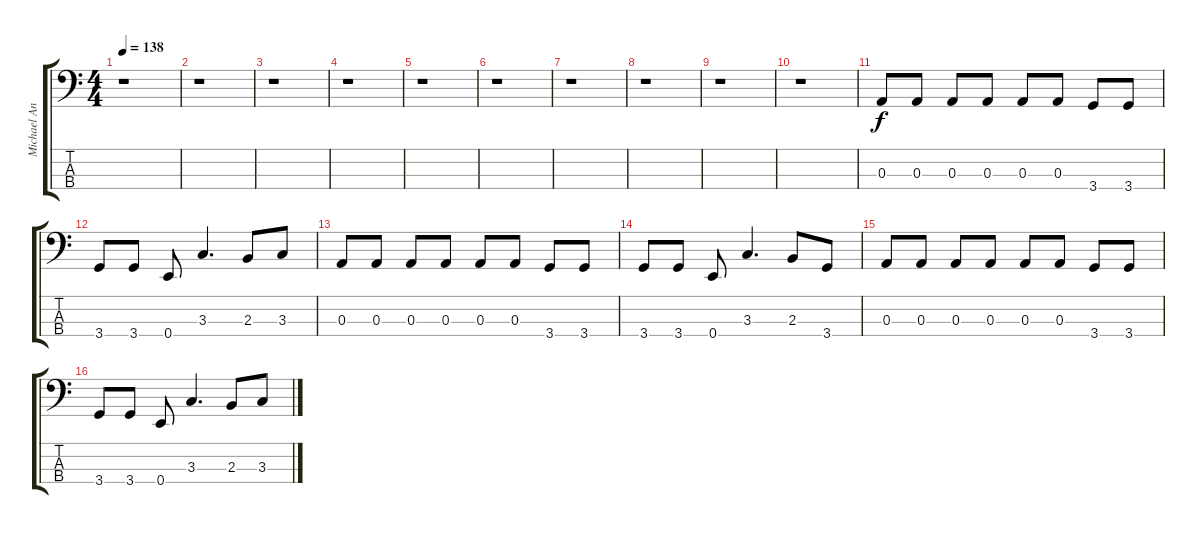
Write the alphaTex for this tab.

\track ("Michael Anthony (Bass)" "Michael An") {instrument electricbasspick}
\staff {score tabs}
\tuning (G2 D2 A1 E1) {hide}
\ts (4 4)
\tempo 138
\clef f4
\ks c
r.1{dy f instrument electricbasspick} |
r.1 |
r.1 |
r.1 |
r.1 |
r.1 |
r.1 |
r.1 |
r.1 |
r.1 |
0.3.8 0.3.8 0.3.8 0.3.8 0.3.8 0.3.8 3.4.8 3.4.8 |
3.4.8 3.4.8 0.4.8 3.3.4{d} 2.3.8 3.3.8 |
0.3.8 0.3.8 0.3.8 0.3.8 0.3.8 0.3.8 3.4.8 3.4.8 |
3.4.8 3.4.8 0.4.8 3.3.4{d} 2.3.8 3.4.8 |
0.3.8 0.3.8 0.3.8 0.3.8 0.3.8 0.3.8 3.4.8 3.4.8 |
3.4.8 3.4.8 0.4.8 3.3.4{d} 2.3.8 3.3.8
